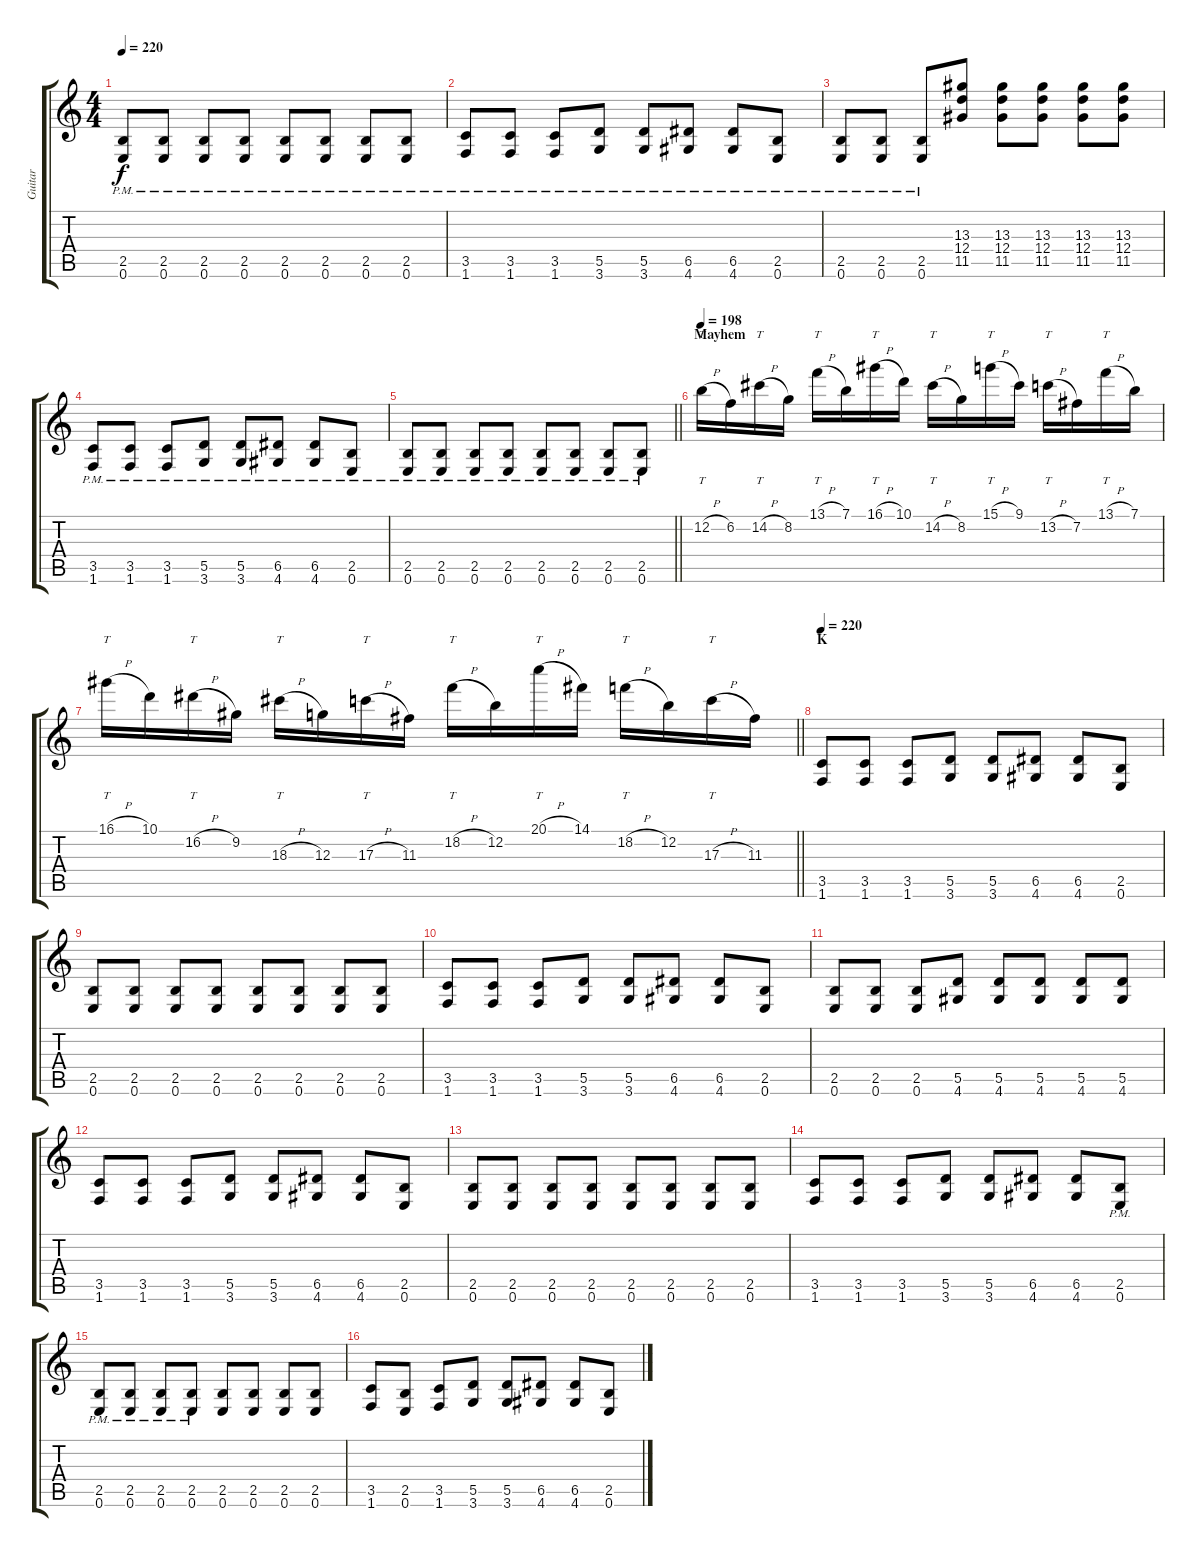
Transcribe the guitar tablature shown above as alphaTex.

\track ("Guitar" "Guitar") {instrument distortionguitar}
\staff {score tabs}
\tuning (E4 B3 G3 D3 A2 E2) {hide}
\ts (4 4)
\tempo 220
\clef g2
\ks c
(2.5{pm} 0.6{pm}).8{dy f} (2.5{pm} 0.6{pm}).8 (2.5{pm} 0.6{pm}).8 (2.5{pm} 0.6{pm}).8 (2.5{pm} 0.6{pm}).8 (2.5{pm} 0.6{pm}).8 (2.5{pm} 0.6{pm}).8 (2.5{pm} 0.6{pm}).8 |
(3.5{pm} 1.6{pm}).8 (3.5{pm} 1.6{pm}).8 (3.5{pm} 1.6{pm}).8 (5.5{pm} 3.6{pm}).8 (5.5{pm} 3.6{pm}).8 (6.5{pm} 4.6{pm}).8 (6.5{pm} 4.6{pm}).8 (2.5{pm} 0.6{pm}).8 |
(2.5{pm} 0.6{pm}).8 (2.5{pm} 0.6{pm}).8 (2.5{pm} 0.6{pm}).8 (13.3 12.4 11.5).8 (13.3 12.4 11.5).8 (13.3 12.4 11.5).8 (13.3 12.4 11.5).8 (13.3 12.4 11.5).8 |
(3.5{pm} 1.6{pm}).8 (3.5{pm} 1.6{pm}).8 (3.5{pm} 1.6{pm}).8 (5.5{pm} 3.6{pm}).8 (5.5{pm} 3.6{pm}).8 (6.5{pm} 4.6{pm}).8 (6.5{pm} 4.6{pm}).8 (2.5{pm} 0.6{pm}).8 |
\barLineRight lightlight
(2.5{pm} 0.6{pm}).8 (2.5{pm} 0.6{pm}).8 (2.5{pm} 0.6{pm}).8 (2.5{pm} 0.6{pm}).8 (2.5{pm} 0.6{pm}).8 (2.5{pm} 0.6{pm}).8 (2.5{pm} 0.6{pm}).8 (2.5{pm} 0.6{pm}).8 |
\section ("" "Mayhem")
\tempo 198
12.2{h}.16{tt} 6.2.16 14.2{h}.16{tt} 8.2.16 13.1{h}.16{tt} 7.1.16 16.1{h}.16{tt} 10.1.16 14.2{h}.16{tt} 8.2.16 15.1{h}.16{tt} 9.1.16 13.2{h}.16{tt} 7.2.16 13.1{h}.16{tt} 7.1.16 |
\barLineRight lightlight
16.1{h}.16{tt} 10.1.16 16.2{h}.16{tt} 9.2.16 18.3{h}.16{tt} 12.3.16 17.3{h}.16{tt} 11.3.16 18.2{h}.16{tt} 12.2.16 20.1{h}.16{tt} 14.1.16 18.2{h}.16{tt} 12.2.16 17.3{h}.16{tt} 11.3.16 |
\section ("" "K")
\tempo 220
(3.5 1.6).8 (3.5 1.6).8 (3.5 1.6).8 (5.5 3.6).8 (5.5 3.6).8 (6.5 4.6).8 (6.5 4.6).8 (2.5 0.6).8 |
(2.5 0.6).8 (2.5 0.6).8 (2.5 0.6).8 (2.5 0.6).8 (2.5 0.6).8 (2.5 0.6).8 (2.5 0.6).8 (2.5 0.6).8 |
(3.5 1.6).8 (3.5 1.6).8 (3.5 1.6).8 (5.5 3.6).8 (5.5 3.6).8 (6.5 4.6).8 (6.5 4.6).8 (2.5 0.6).8 |
(2.5 0.6).8 (2.5 0.6).8 (2.5 0.6).8 (5.5 4.6).8 (5.5 4.6).8 (5.5 4.6).8 (5.5 4.6).8 (5.5 4.6).8 |
(3.5 1.6).8 (3.5 1.6).8 (3.5 1.6).8 (5.5 3.6).8 (5.5 3.6).8 (6.5 4.6).8 (6.5 4.6).8 (2.5 0.6).8 |
(2.5 0.6).8 (2.5 0.6).8 (2.5 0.6).8 (2.5 0.6).8 (2.5 0.6).8 (2.5 0.6).8 (2.5 0.6).8 (2.5 0.6).8 |
(3.5 1.6).8 (3.5 1.6).8 (3.5 1.6).8 (5.5 3.6).8 (5.5 3.6).8 (6.5 4.6).8 (6.5 4.6).8 (2.5{pm} 0.6{pm}).8 |
(2.5{pm} 0.6{pm}).8 (2.5{pm} 0.6{pm}).8 (2.5{pm} 0.6{pm}).8 (2.5{pm} 0.6{pm}).8 (2.5 0.6).8 (2.5 0.6).8 (2.5 0.6).8 (2.5 0.6).8 |
(3.5 1.6).8 (2.5 0.6).8 (3.5 1.6).8 (5.5 3.6).8 (5.5 3.6).8 (6.5 4.6).8 (6.5 4.6).8 (2.5 0.6).8
